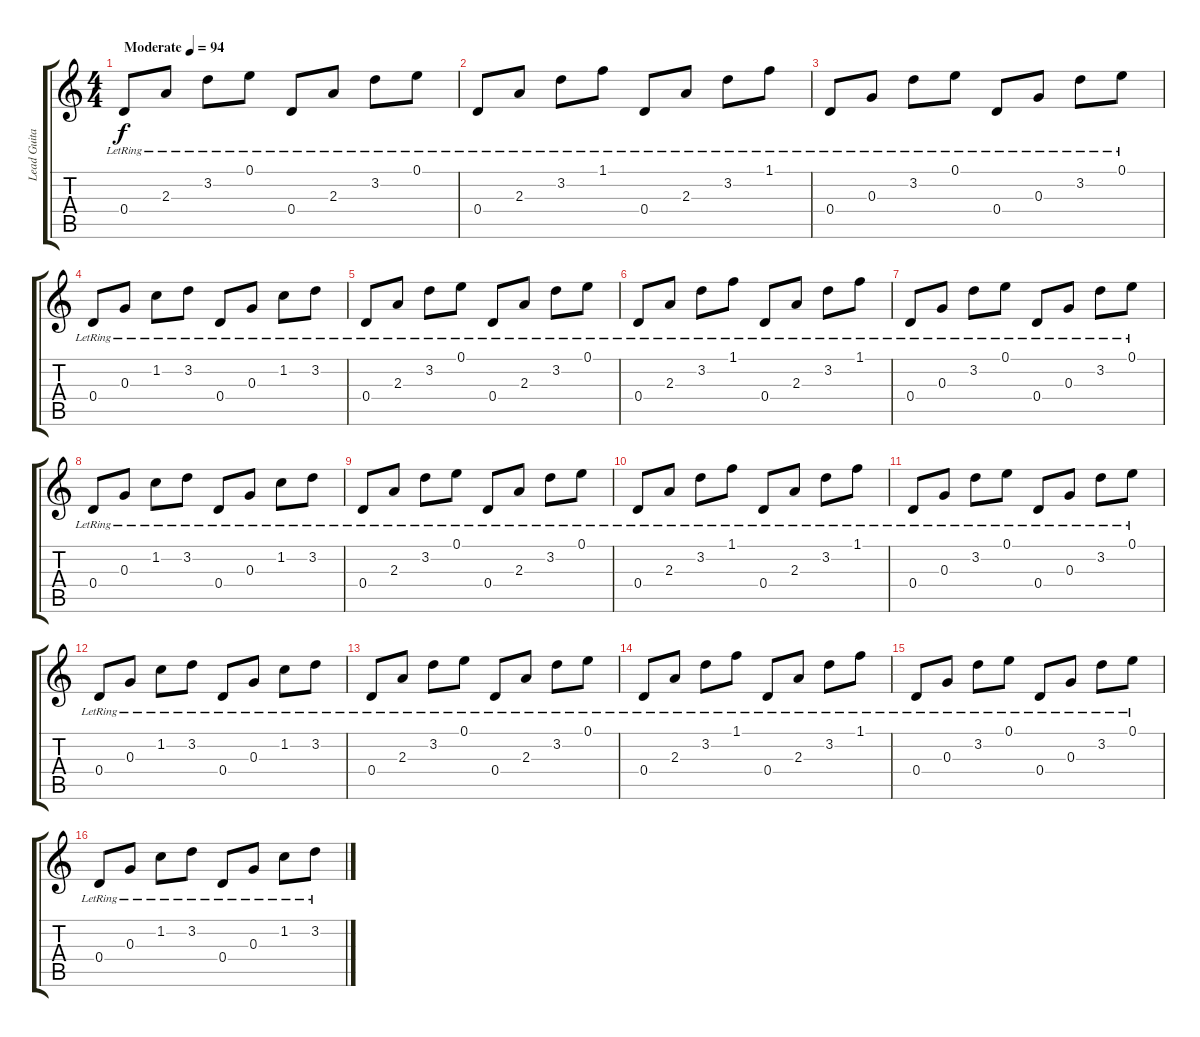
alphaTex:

\track ("Lead Guitar" "Lead Guita") {instrument acousticguitarsteel}
\staff {score tabs}
\tuning (E4 B3 G3 D3 A2 E2) {hide}
\ts (4 4)
\tempo (94 "Moderate")
\clef g2
\ks c
0.4{lr}.8{dy f balance 0 instrument acousticguitarsteel} 2.3{lr}.8 3.2{lr}.8 0.1{lr}.8 0.4{lr}.8 2.3{lr}.8 3.2{lr}.8 0.1{lr}.8 |
0.4{lr}.8 2.3{lr}.8 3.2{lr}.8 1.1{lr}.8 0.4{lr}.8 2.3{lr}.8 3.2{lr}.8 1.1{lr}.8 |
0.4{lr}.8 0.3{lr}.8 3.2{lr}.8 0.1{lr}.8 0.4{lr}.8 0.3{lr}.8 3.2{lr}.8 0.1{lr}.8 |
0.4{lr}.8 0.3{lr}.8 1.2{lr}.8 3.2{lr}.8 0.4{lr}.8 0.3{lr}.8 1.2{lr}.8 3.2{lr}.8 |
0.4{lr}.8 2.3{lr}.8 3.2{lr}.8 0.1{lr}.8 0.4{lr}.8 2.3{lr}.8 3.2{lr}.8 0.1{lr}.8 |
0.4{lr}.8 2.3{lr}.8 3.2{lr}.8 1.1{lr}.8 0.4{lr}.8 2.3{lr}.8 3.2{lr}.8 1.1{lr}.8 |
0.4{lr}.8 0.3{lr}.8 3.2{lr}.8 0.1{lr}.8 0.4{lr}.8 0.3{lr}.8 3.2{lr}.8 0.1{lr}.8 |
0.4{lr}.8 0.3{lr}.8 1.2{lr}.8 3.2{lr}.8 0.4{lr}.8 0.3{lr}.8 1.2{lr}.8 3.2{lr}.8 |
0.4{lr}.8 2.3{lr}.8 3.2{lr}.8 0.1{lr}.8 0.4{lr}.8 2.3{lr}.8 3.2{lr}.8 0.1{lr}.8 |
0.4{lr}.8 2.3{lr}.8 3.2{lr}.8 1.1{lr}.8 0.4{lr}.8 2.3{lr}.8 3.2{lr}.8 1.1{lr}.8 |
0.4{lr}.8 0.3{lr}.8 3.2{lr}.8 0.1{lr}.8 0.4{lr}.8 0.3{lr}.8 3.2{lr}.8 0.1{lr}.8 |
0.4{lr}.8 0.3{lr}.8 1.2{lr}.8 3.2{lr}.8 0.4{lr}.8 0.3{lr}.8 1.2{lr}.8 3.2{lr}.8 |
0.4{lr}.8 2.3{lr}.8 3.2{lr}.8 0.1{lr}.8 0.4{lr}.8 2.3{lr}.8 3.2{lr}.8 0.1{lr}.8 |
0.4{lr}.8 2.3{lr}.8 3.2{lr}.8 1.1{lr}.8 0.4{lr}.8 2.3{lr}.8 3.2{lr}.8 1.1{lr}.8 |
0.4{lr}.8 0.3{lr}.8 3.2{lr}.8 0.1{lr}.8 0.4{lr}.8 0.3{lr}.8 3.2{lr}.8 0.1{lr}.8 |
0.4{lr}.8 0.3{lr}.8 1.2{lr}.8 3.2{lr}.8 0.4{lr}.8 0.3{lr}.8 1.2{lr}.8 3.2{lr}.8
